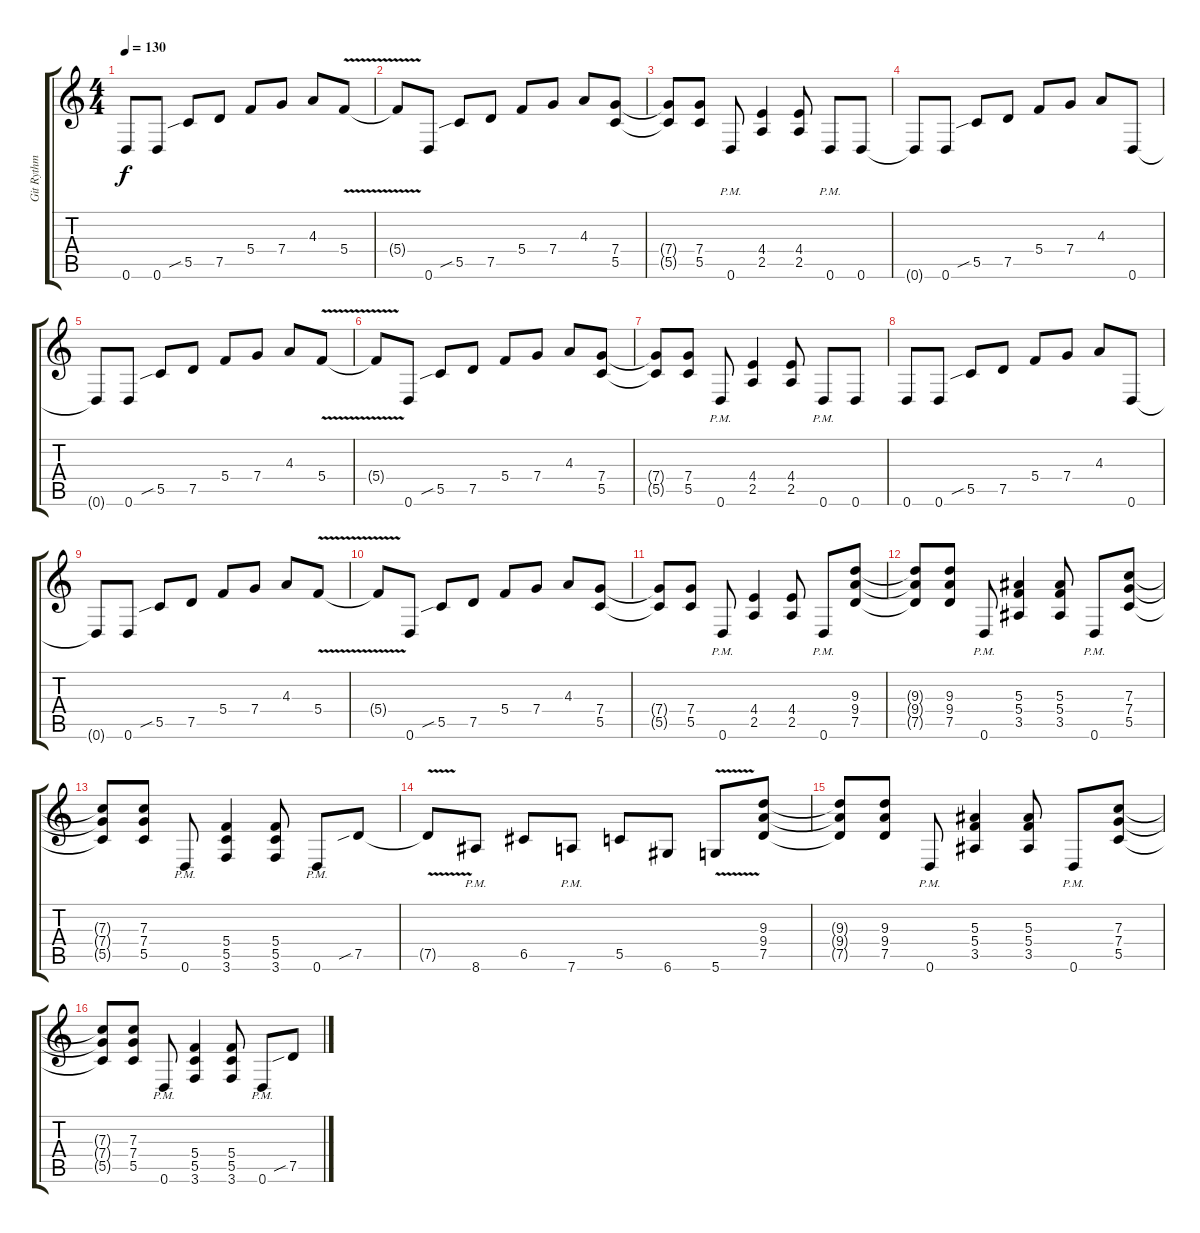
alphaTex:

\track ("Git Rythm" "Git Rythm") {instrument distortionguitar}
\staff {score tabs}
\tuning (D4 A3 F3 C3 G2 D2) {hide}
\ts (4 4)
\tempo 130
\clef g2
\ks c
0.6{t}.8{dy f} 0.6.8 5.5{sib}.8 7.5.8 5.4.8 7.4.8 4.3.8 5.4{v}.8 |
5.4{t}.8 0.6.8 5.5{sib}.8 7.5.8 5.4.8 7.4.8 4.3.8 (7.4 5.5).8 |
(7.4{t} 5.5{t}).8 (7.4 5.5).8 0.6{pm}.8 (4.4 2.5).4 (4.4 2.5).8 0.6{pm}.8 0.6.8 |
0.6{t}.8 0.6.8 5.5{sib}.8 7.5.8 5.4.8 7.4.8 4.3.8 0.6.8 |
0.6{t}.8 0.6.8 5.5{sib}.8 7.5.8 5.4.8 7.4.8 4.3.8 5.4{v}.8 |
5.4{t}.8 0.6.8 5.5{sib}.8 7.5.8 5.4.8 7.4.8 4.3.8 (7.4 5.5).8 |
(7.4{t} 5.5{t}).8 (7.4 5.5).8 0.6{pm}.8 (4.4 2.5).4 (4.4 2.5).8 0.6{pm}.8 0.6.8 |
0.6.8 0.6.8 5.5{sib}.8 7.5.8 5.4.8 7.4.8 4.3.8 0.6.8 |
0.6{t}.8 0.6.8 5.5{sib}.8 7.5.8 5.4.8 7.4.8 4.3.8 5.4{v}.8 |
5.4{t}.8 0.6.8 5.5{sib}.8 7.5.8 5.4.8 7.4.8 4.3.8 (7.4 5.5).8 |
(7.4{t} 5.5{t}).8 (7.4 5.5).8 0.6{pm}.8 (4.4 2.5).4 (4.4 2.5).8 0.6{pm}.8 (9.3 9.4 7.5).8 |
(9.3{t} 9.4{t} 7.5{t}).8 (9.3 9.4 7.5).8 0.6{pm}.8 (5.3 5.4 3.5).4 (5.3 5.4 3.5).8 0.6{pm}.8 (7.3 7.4 5.5).8 |
(7.3{t} 7.4{t} 5.5{t}).8 (7.3 7.4 5.5).8 0.6{pm}.8 (5.4 5.5 3.6).4 (5.4 5.5 3.6).8 0.6{pm}.8 7.5{sib}.8 |
7.5{v t}.8 8.6{pm}.8 6.5.8 7.6{pm}.8 5.5.8 6.6.8 5.6{v}.8 (9.3 9.4 7.5).8 |
(9.3{t} 9.4{t} 7.5{t}).8 (9.3 9.4 7.5).8 0.6{pm}.8 (5.3 5.4 3.5).4 (5.3 5.4 3.5).8 0.6{pm}.8 (7.3 7.4 5.5).8 |
(7.3{t} 7.4{t} 5.5{t}).8 (7.3 7.4 5.5).8 0.6{pm}.8 (5.4 5.5 3.6).4 (5.4 5.5 3.6).8 0.6{pm}.8 7.5{sib}.8
